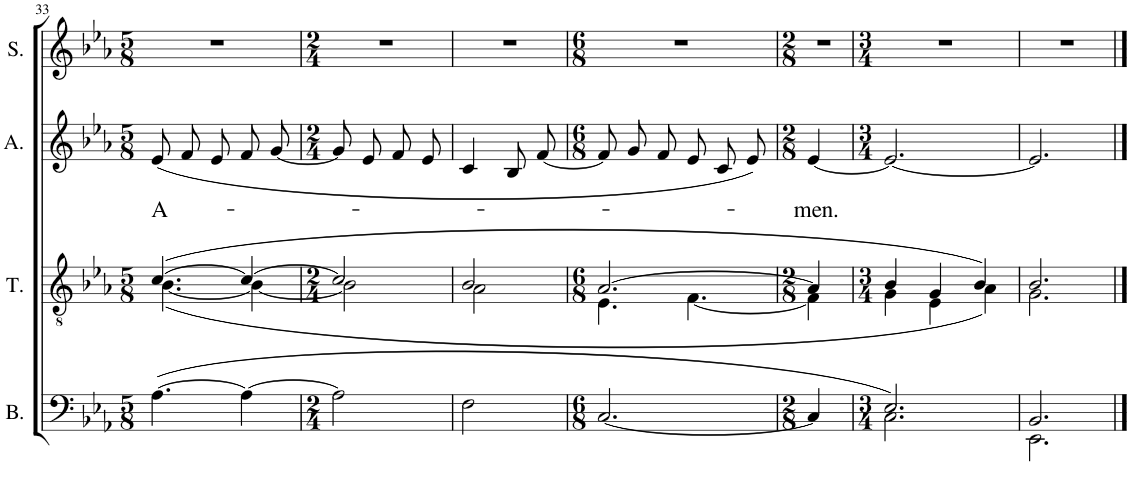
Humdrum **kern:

**kern	**kern	**kern	**text	**kern
*part4	*part3	*part2	*part2	*part1
*staff4	*staff3	*staff2	*staff2	*staff1
*I"Bass	*I"Tenor	*I"Alto	*	*I"Soprano
*I'B.	*I'T.	*I'A.	*	*I'S.
!!LO:PB:g=z
*clefF4	*clefGv2	*clefG2	*	*clefG2
*	*	*	*	*Trd1c2
*k[b-e-a-]	*k[b-e-a-]	*k[b-e-a-]	*	*k[b-e-a-]
*M5/8	*M5/8	*M5/8	*	*M5/8
=33	=33	=33	=33	=33
*	*^	*	*	*
!	!	!	!	!LO:LY:b	!
([4.A-\	([4.c/	([4.B-\	(8e-/L	A-	8%5r
.	.	.	8f/J	.	.
.	.	.	8e-/L	.	.
4A-\_	4c/_	4B-\_	8f/	.	.
.	.	.	[8g/J	.	.
=34	=34	=34	=34	=34	=34
*M2/4	*M2/4	*	*M2/4	*	*M2/4
2A-\]	2c/]	2B-\]	8g/L]	.	2r
.	.	.	8e-/J	.	.
.	.	.	8f/L	.	.
.	.	.	8e-/J	.	.
=35	=35	=35	=35	=35	=35
2F\	2B-/	2A-\	4c/	.	2r
.	.	.	8B-/L	.	.
.	.	.	[8f/J	.	.
=36	=36	=36	=36	=36	=36
*M6/8	*M6/8	*	*M6/8	*	*M6/8
[2.C/	[2.A-/	4.E-\	8f/L]	.	2.r
.	.	.	8g/	.	.
.	.	.	8f/J	.	.
.	.	[4.F\	8e-/L	.	.
.	.	.	8c/	.	.
.	.	.	8e-/J)	.	.
=37	=37	=37	=37	=37	=37
*M2/8	*M2/8	*	*M2/8	*	*M2/8
!	!	!	!	!LO:LY:b	!
4C/]	4A-/]	4F\]	[4e-/	-men.	4r
=38	=38	=38	=38	=38	=38
*M3/4	*M3/4	*	*M3/4	*	*M3/4
*^	*	*	*	*	*
2.E-/)	2.C\	4B-/	4G\	2.e-/_	.	2.r
.	.	4G/	4E-\	.	.	.
.	.	4B-/)	4A-\)	.	.	.
=39	=39	=39	=39	=39	=39	=39
2.BB-/	2.EE-\	2.B-/	2.G\	2.e-/]	.	2.r
*v	*v	*	*	*	*	*
*	*v	*v	*	*	*
==	==	==	==	==
*-	*-	*-	*-	*-
